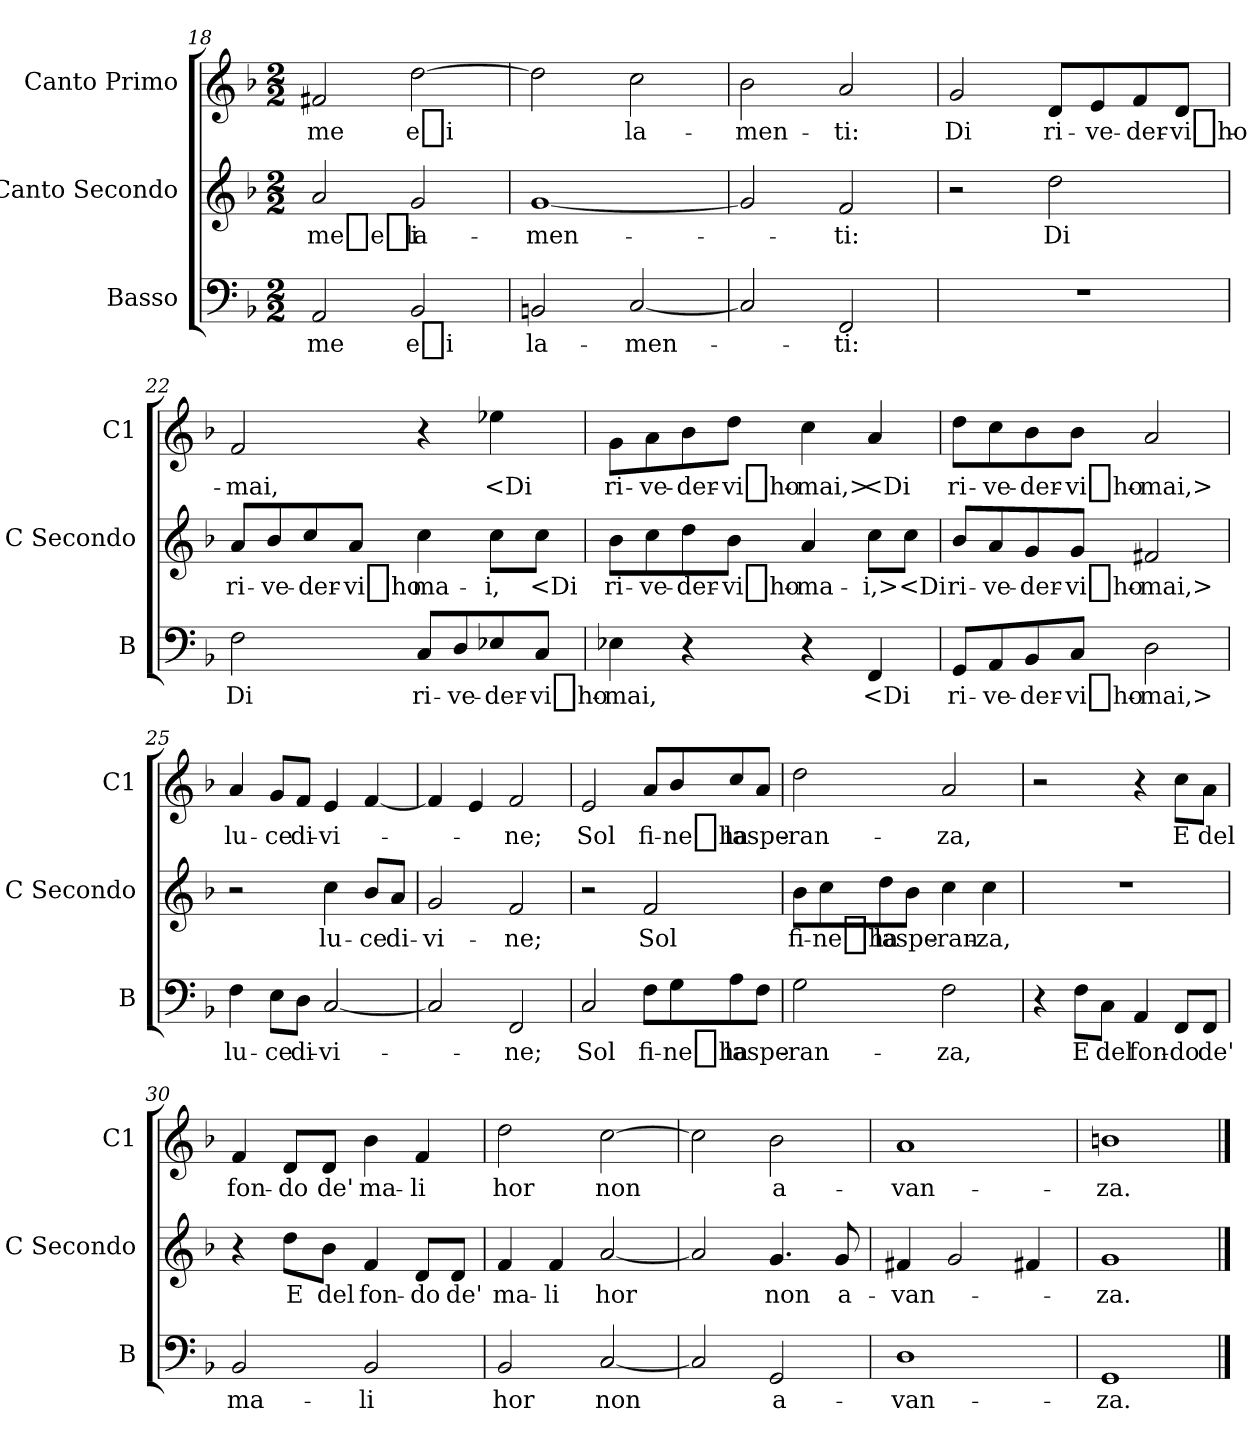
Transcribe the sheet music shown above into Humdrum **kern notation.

**kern	**text	**kern	**text	**kern	**text
*part3	*part3	*part2	*part2	*part1	*part1
*staff3	*staff3	*staff2	*staff2	*staff1	*staff1
*I"Basso	*	*I"Canto Secondo	*	*I"Canto Primo	*
*I'B	*	*I'C Secondo	*	*I'C1	*
*clefF4	*	*clefG2	*	*clefG2	*
*k[b-]	*	*k[b-]	*	*k[b-]	*
*F:	*	*F:	*	*F:	*
*M2/2	*	*M2/2	*	*M2/2	*
=18	=18	=18	=18	=18	=18
2AA	-me	2a	-me_e_i	2f#X	-me
2BB-	e_i	2g	la-	[2dd	e_i
=19	=19	=19	=19	=19	=19
2BBn	la-	[1g	-men-	2dd]	.
[2C	-men-	.	.	2cc	la-
=20	=20	=20	=20	=20	=20
2C]	.	2g]	.	2b-	-men-
2FF	-ti:	2f	-ti:	2a	-ti:
=21	=21	=21	=21	=21	=21
1r	.	2r	.	2g	Di
.	.	2dd	Di	8d/L	ri-
.	.	.	.	8e/	-ve-
.	.	.	.	8f/	-der-
.	.	.	.	8d/J	-vi_ho-
=22	=22	=22	=22	=22	=22
2F	Di	8a/L	ri-	2f	-mai,
.	.	8b-/	-ve-	.	.
.	.	8cc/	-der-	.	.
.	.	8a/J	-vi_ho	.	.
8C/L	ri-	4cc	ma-	4r	.
8D/	-ve-	.	.	.	.
8E-X/	-der-	8cc\L	-i,	4ee-X	<Di
8C/J	-vi_ho-	8cc\J	<Di	.	.
=23	=23	=23	=23	=23	=23
4E-X	-mai,	8b-\L	ri-	8g\L	ri-
.	.	8cc\	-ve-	8a\	-ve-
4r	.	8dd\	-der-	8b-\	-der-
.	.	8b-\J	-vi_ho-	8dd\J	-vi_ho-
4r	.	4a	-ma-	4cc	-mai,>
4FF	<Di	8cc\L	-i,>	4a	<Di
.	.	8cc\J	<Di	.	.
=24	=24	=24	=24	=24	=24
8GG/L	ri-	8b-/L	ri-	8dd\L	ri-
8AA/	-ve-	8a/	-ve-	8cc\	-ve-
8BB-/	-der-	8g/	-der-	8b-\	-der-
8C/J	-vi_ho-	8g/J	-vi_ho-	8b-\J	-vi_ho-
2D	-mai,>	2f#X	-mai,>	2a	-mai,>
=25	=25	=25	=25	=25	=25
4F	lu-	2r	.	4a	lu-
8E\L	-ce	.	.	8g/L	-ce
8D\J	di-	.	.	8f/J	di-
[2C	-vi-	4cc	lu-	4e	-vi-
.	.	8b-/L	-ce	[4f	.
.	.	8a/J	di-	.	.
=26	=26	=26	=26	=26	=26
2C]	.	2g	-vi-	4f]	.
.	.	.	.	4e	.
2FF	-ne;	2f	-ne;	2f	-ne;
=27	=27	=27	=27	=27	=27
2C	Sol	2r	.	2e	Sol
8F\L	fi-	2f	Sol	8a/L	fi-
8G\	-ne_ha	.	.	8b-/	-ne_ha
8A\	la	.	.	8cc/	la
8F\J	spe-	.	.	8a/J	spe-
=28	=28	=28	=28	=28	=28
2G	-ran-	8b-\L	fi-	2dd	-ran-
.	.	8cc\	-ne_ha	.	.
.	.	8dd\	la	.	.
.	.	8b-\J	spe-	.	.
2F	-za,	4cc	-ran-	2a	-za,
.	.	4cc	-za,	.	.
=29	=29	=29	=29	=29	=29
4r	.	1r	.	2r	.
8F\L	E	.	.	.	.
8C\J	del	.	.	.	.
4AA	fon-	.	.	4r	.
8FF/L	-do	.	.	8cc\L	E
8FF/J	de'	.	.	8a\J	del
=30	=30	=30	=30	=30	=30
2BB-	ma-	4r	.	4f	fon-
.	.	8dd\L	E	8d/L	-do
.	.	8b-\J	del	8d/J	de'
2BB-	-li	4f	fon-	4b-	ma-
.	.	8d/L	-do	4f	-li
.	.	8d/J	de'	.	.
=31	=31	=31	=31	=31	=31
2BB-	hor	4f	ma-	2dd	hor
.	.	4f	-li	.	.
[2C	non	[2a	hor	[2cc	non
=32	=32	=32	=32	=32	=32
2C]	.	2a]	.	2cc]	.
2GG	a-	4.g	non	2b-	a-
.	.	8g	a-	.	.
=33	=33	=33	=33	=33	=33
1D	-van-	4f#X	-van-	1a	-van-
.	.	2g	.	.	.
.	.	4f#X	.	.	.
=34	=34	=34	=34	=34	=34
1GG	-za.	1g	-za.	1bn	-za.
==	==	==	==	==	==
*-	*-	*-	*-	*-	*-
